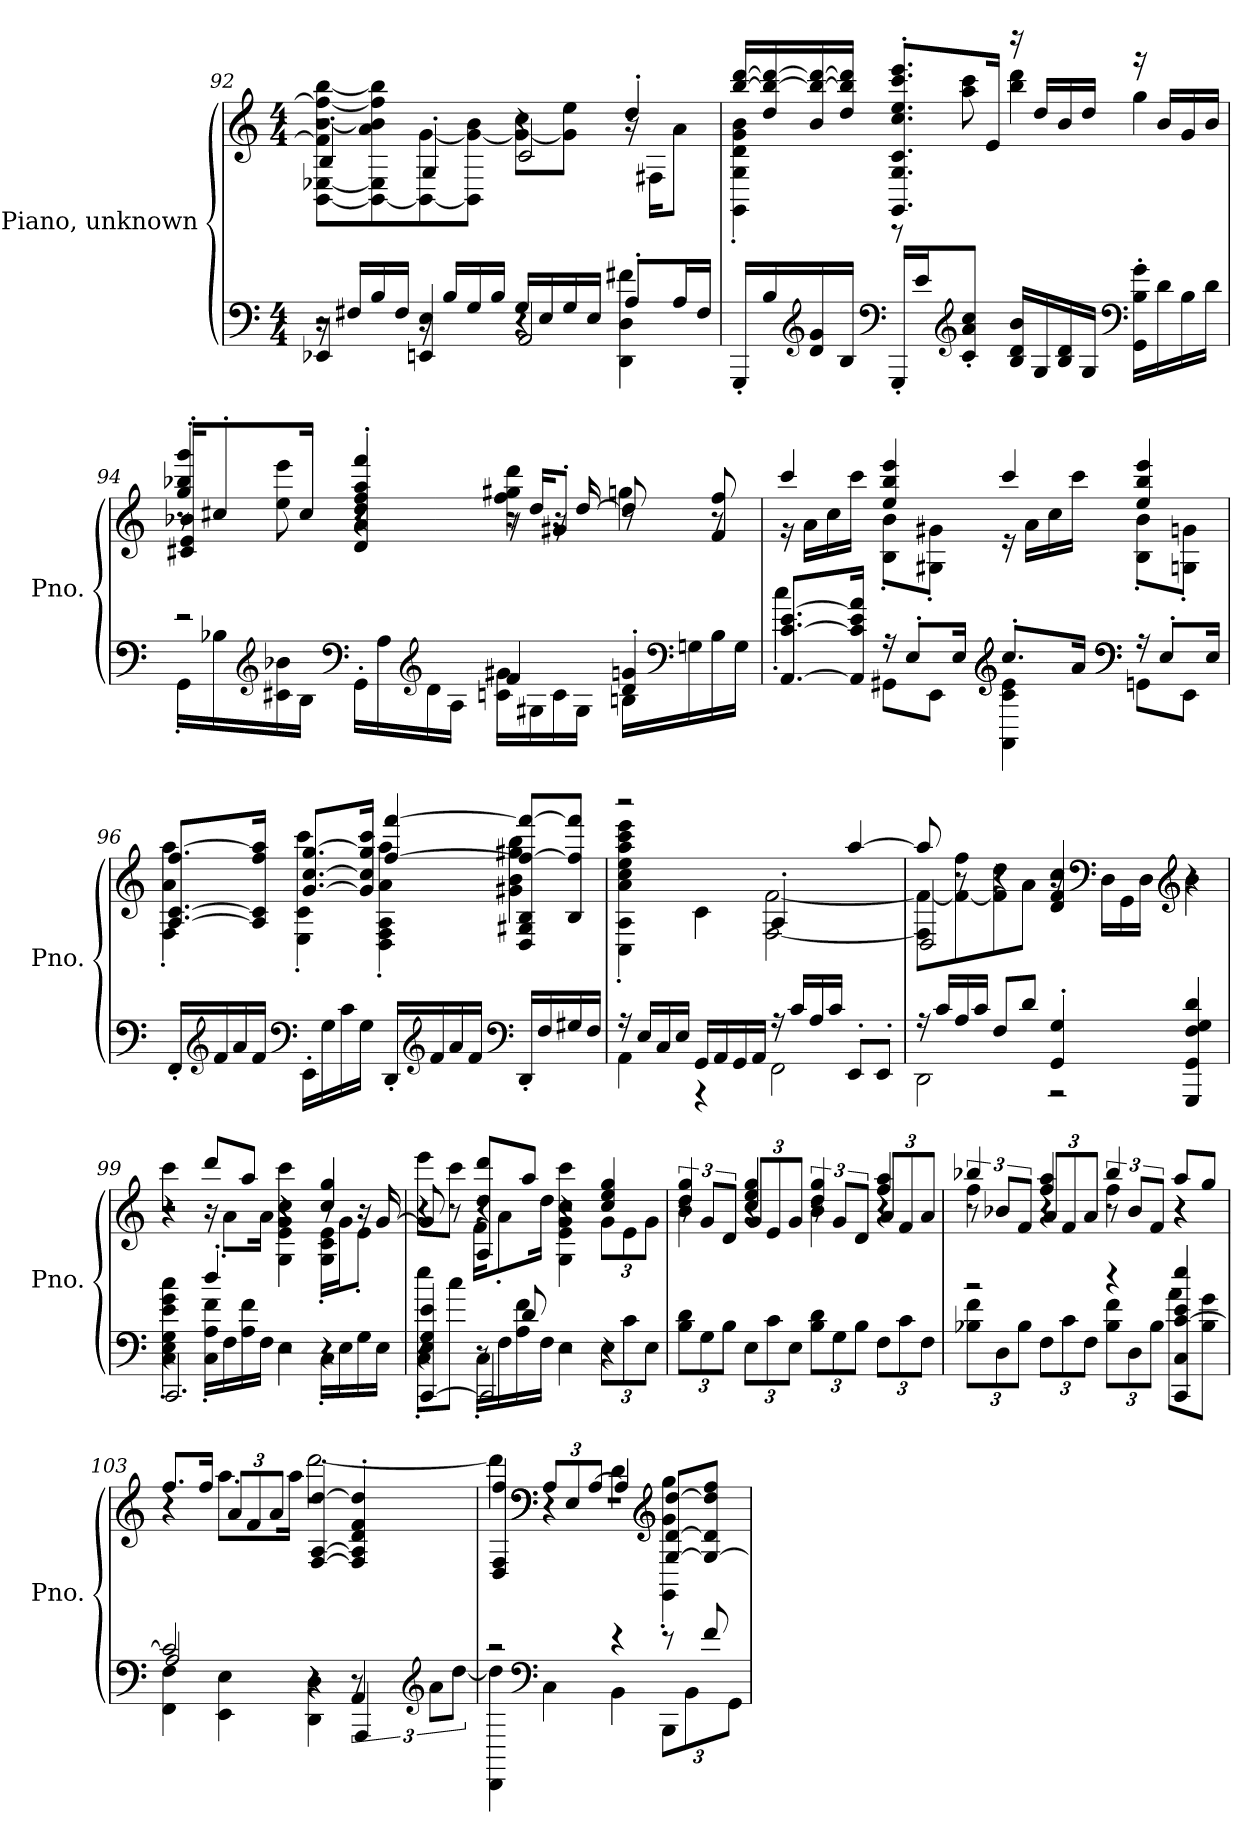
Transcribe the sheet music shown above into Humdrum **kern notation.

**kern	**kern
*part1	*part1
*staff2	*staff1
*I"Piano, unknown	*
*I'Pno.	*
!!LO:LB:g=z
*clefF4	*clefG2
*k[]	*k[]
*M4/4	*M4/4
=92	=92
*^	*^
*	*^	*	*^
16r	2r	4EE-X/	2r	[8BB\ [8E-X\ 8f#\] [8b\ 8ff#\_ [8bb\L	4B'/
16F#X/LL	.	.	.	.	.
16B/	.	.	.	8BB\_ 8E-\] 8a\ 8b\] 8ff#\] 8bb\]	.
16F#/JJ	.	.	.	.	.
16r	.	4EEn/ 4E/	.	8BB\_ [8g\	4G'/
16B/LL	.	.	.	.	.
16G/	.	.	.	8BB\] 8g\_ 8b\J	.
16B/JJ	.	.	.	.	.
16G/LL	4r	2AA/	4r	8g\_ 8cc\L	2c/
16E/	.	.	.	.	.
16G/	.	.	.	8g\] 8ee\J	.
16E/JJ	.	.	.	.	.
8A'/L	4DD\ 4D\ 4f#X\	.	4dd'/	16r	.
.	.	.	.	16F#X\KL	.
16A/L	.	.	.	8a\J	.
16F#/JJ	.	.	.	.	.
*v	*v	*v	*	*	*
*	*	*v	*v
=93	=93	=93
16GGG'/LL	[16bb/ [16ddd/LL	4GG\' 4G\' 4d\' 4g\' 4b\'
16B/	16dd/ 16bb/_ 16ddd/_	.
*clefG2	*	*
16d/ 16g/	16b/ 16bb/_ 16ddd/_	.
16B/JJ	16dd/ 16bb/] 16ddd/]JJ	.
*clefF4	*	*
16GGG'/LL	8.GG/' 8.G/' 8.c/' 8.cc/' 8.ee/' 8.ccc/' 8.eee/'L	8r
16e/J	.	.
*clefG2	*	*
8c/' 8a/' 8cc/'J	.	8aa\ 8ccc\
.	16e/Jk	.
16B/ 16d/ 16b/LL	16r	4bb\ 4ddd\
16G/	16dd/LL	.
16B/ 16d/	16b/	.
16G/JJ	16dd/JJ	.
*clefF4	*	*
16GG\' 16B\' 16g\'LL	16r	4gg\
16d\	16b/LL	.
16B\	16g/	.
16d\JJ	16b/JJ	.
!!LO:PB:g=z
=94	=94	=94
*^	*	*^
2r	16GG'\LL	4gg/' 4bb-X/' 4ggg/'	8r	16c#X/' 16e/' 16b-X/'KL
.	16B-X\	.	.	8cc#X'/
*clefG2	*	*	*	*
.	16c#X\ 16b-X\	.	8ee\ 8eee\	.
.	16B-\JJ	.	.	16cc#/Jk
*clefF4	*	*	*	*
.	16GG'\LL	4r	4r	4d/' 4a/' 4dd/' 4ff/' 4aa/' 4fff/'
.	16A\	.	.	.
*clefG2	*	*	*	*
.	16d\	.	.	.
.	16A\JJ	.	.	.
4f/	16cn\ 16g#X\LL	8r	4ff\ 4gg#X\ 4ddd\	16r
.	16G#X\	.	.	16dd/KL
.	16c\	16r	.	8g#X'/J
.	16G#\JJ	[16dd/	.	.
4d/' 4gn/'	16Bn\LL	8dd/]	4ggn\	8r
*clefF4	*	*	*	*
.	16Gn\	.	.	.
.	16B\	8r	.	8f/ 8ff/
.	16G\JJ	.	.	.
*	*	*	*v	*v
!!LO:LB:g=z
=95	=95	=95	=95
[8.AA/ [8.c/ [8.e/L	4cc'\	4ccc/	16r
.	.	.	16a\LL
.	.	.	16cc\
16AA/] 16c/] 16e/] 16a/Jk	.	.	16ccc\JJ
16r	8GG#X\L	4ee/ 4bb/ 4eee/	8B\' 8b\'L
8E'/L	.	.	.
.	8EE\J	.	8G#X\' 8g#X\'J
16E/Jk	.	.	.
*clefG2	*	*	*
8.cc'/L	4AA\ 4c\ 4e\	4ccc/	16r
.	.	.	16a\LL
.	.	.	16cc\
16a/Jk	.	.	16ccc\JJ
*clefF4	*	*	*
16r	8GGn\L	4ee/ 4bb/ 4eee/	8B\' 8b\'L
8E'/L	.	.	.
.	8EE\J	.	8Gn\' 8gn\'J
16E/Jk	.	.	.
*v	*v	*	*
=96	=96	=96
16FF'/LL	[8.A/ [8.c/ [8.ff/L	4F\' 4a\' 4aa\'
*clefG2	*	*
16f/	.	.
16a/	.	.
16f/JJ	16A/] 16c/] 16ff/] 16aa/Jk	.
*clefF4	*	*
16EE'\LL	[8.g/ [8.cc/ [8.gg/L	4E\' 4c\' 4ccc\'
16G\	.	.
16c\	.	.
16G\JJ	16g/] 16cc/] 16gg/] 16ccc/Jk	.
16DD'/LL	[4ff/ [4fff/	4D\' 4F\' 4A\' 4a\' 4aa\'
*clefG2	*	*
16f/	.	.
16a/	.	.
16f/JJ	.	.
*clefF4	*	*
16DD'/LL	8D/ 8G#X/ 8B/ 8ff/_ 8fff/_L	4g#X\ 4b\ 4gg#X\ 4bb\
16F/	.	.
16G#X/	8B/ 8ff/] 8fff/]J	.
16F/JJ	.	.
!!LO:LB:g=z	!!
=97	=97	=97
*^	*	*
16r	4AA\	2r	4C\' 4A\' 4a\' 4cc\' 4ee\' 4aa\' 4ccc\' 4eee\'
16E/LL	.	.	.
16C/	.	.	.
16E/JJ	.	.	.
16GG/LL	4r	.	4c\
16AA/	.	.	.
16GG/	.	.	.
16AA/JJ	.	.	.
16r	2FF\	4A'/	[2F\ [2f\
16c/LL	.	.	.
16A/	.	.	.
16c/JJ	.	.	.
8EE'/L	.	[4aa/	.
8EE'/J	.	.	.
=98	=98	=98	=98
*	*	*	*^
16r	2DD\	8aa/]	8F\] 8f\_L	2D/
16c/LL	.	.	.	.
16A/	.	8r	8f\_ 8ff\	.
16c/JJ	.	.	.	.
8F/L	.	4r	8f\] 8dd\	.
8d/J	.	.	8a\J	.
4GG/' 4G/'	2r	4d/ 4f/ 4cc/	16r	2r
*	*	*clefF4	*	*
.	.	.	16D\LL	.
.	.	.	16GG\	.
.	.	.	16D\JJ	.
*	*	*clefG2	*	*
4GGG/ 4GG/ 4F/ 4G/ 4d/	.	4r	4b\	.
=99	=99	=99	=99	=99
*	*^	*	*	*
4r	4C\' 4E\' 4G\' 4e\' 4g\' 4cc\'	2.CC/	4r	4ccc\	2r
4dd'/	16C\' 16A\' 16f\'LL	.	8ddd/L	16r	.
.	16F\	.	.	8a'\L	.
.	16A\ 16f\	.	8aa/J	.	.
.	16F\JJ	.	.	16a\Jk	.
2r	4E\	.	4r	4G\ 4e\ 4g\ 4cc\ 4ccc\	4r
.	16C'\LL	4r	4cc/ 4gg/	16G\' 16c\' 16e\'LL	8r
.	16E\	.	.	16g\J	.
.	16G\	.	.	8e'\J	16r
.	16E\JJ	.	.	.	[16g/
!!LO:LB:g=z	!!	!!
=100	=100	=100	=100	=100	=100
4r	8C\' 8ee\'L	[4CC/ 4E/ 4G/ 4e/	4r	8eee\L	8g/]
.	8cc\J	.	.	8ccc\J	8r
8r	16C'\LL	2CC/]	8A/ 8dd/ 8ddd/L	16f\KL	4r
.	16F\	.	.	8a'\	.
8d/	16A\ 16f\	.	8aa/J	.	.
.	16F\JJ	.	.	16dd\Jk	.
2r	4E\	.	4r	4G\ 4e\ 4g\ 4cc\ 4ccc\	2r
*	*Xbrackettup	*	*	*Xbrackettup	*
.	12E\L	4r	4cc/ 4ee/ 4gg/	12g\L	.
.	12c\	.	.	12e\	.
.	12E\J	.	.	12g\J	.
*v	*v	*v	*	*	*
=101	=101	=101	=101
*	*	*	*brackettup
12B\ 12d\L	4dd/ 4gg/	4b\	12r
12G\	.	.	12g/L
12B\J	.	.	12d/J
*	*	*	*Xbrackettup
12E\L	4cc/ 4ee/ 4gg/	4r	12g/L
12c\	.	.	12e/
12E\J	.	.	12g/J
*	*	*	*brackettup
12B\ 12d\L	4dd/ 4gg/	4b\	12r
12G\	.	.	12g/L
12B\J	.	.	12d/J
*	*	*	*Xbrackettup
12F\L	4ff/ 4aa/	4r	12a/L
12c\	.	.	12f/
12F\J	.	.	12a/J
=102	=102	=102	=102
*^	*	*	*
*	*	*	*	*brackettup
2r	12B-X\ 12f\L	4bb-X/	4ff\	12r
.	12D\	.	.	12b-X/L
.	12B-\J	.	.	12f/J
*	*	*	*	*Xbrackettup
.	12F\L	4ff/ 4aa/	4r	12a/L
.	12c\	.	.	12f/
.	12F\J	.	.	12a/J
*	*	*	*	*brackettup
4r	12B-\ 12f\L	4bb-/	4ff\	12r
.	12D\	.	.	12b-/L
.	12B-\J	.	.	12f/J
4CC/ 4C/ [4c/ 4e/ 4ee/	8a\L	4r	4r	8aa/L
.	8B-\ 8g\J	.	.	8gg/J
!!LO:LB:g=z	!!	!!
=103	=103	=103	=103	=103
*	*^	*	*	*
2c/]	4FF\ 4F\	2A/	1r	4r	8.ff/L
.	.	.	.	.	16ff/Jk
*	*	*	*	*	*Xbrackettup
.	4EE\ 4E\	.	.	8.aa\L	12a/L
.	.	.	.	.	12f/
.	.	.	.	.	12a/J
.	.	.	.	16aa\Jk	.
4r	4DD\ 4D\	4r	.	[2ddd\	[4F/' [4A/' [4dd/'
*	*brackettup	*	*	*	*
4AA/	12r	4AAA/	.	.	4F/]' 4A/]' 4d/' 4f/' 4dd/]'
*clefG2	*	*	*	*	*
.	12a\L	.	.	.	.
.	[12dd\J	.	.	.	.
*	*v	*v	*	*	*
=104	=104	=104	=104	=104
2r	4DD\ 4dd\]	1r	4ddd\]	4D/ 4F/ 4ff/
*clefF4	*	*clefF4	*	*
.	4C\	.	4r	12A/L
.	.	.	.	12E/
.	.	.	.	[12A/J
4r	4BB\	.	4d\	4A/]
*	*	*clefG2	*	*
*	*Xbrackettup	*	*	*
8r	12BBB\L	.	4GG\' 4g\' 4gg\'	[8G/ [8d/ [8dd/L
.	12BB\	.	.	.
8f/	.	.	.	8G/_ 8d/] 8dd/] 8ff/J
.	12GG\J	.	.	.
*v	*v	*	*	*
*	*v	*v	*v
=	=
*-	*-
